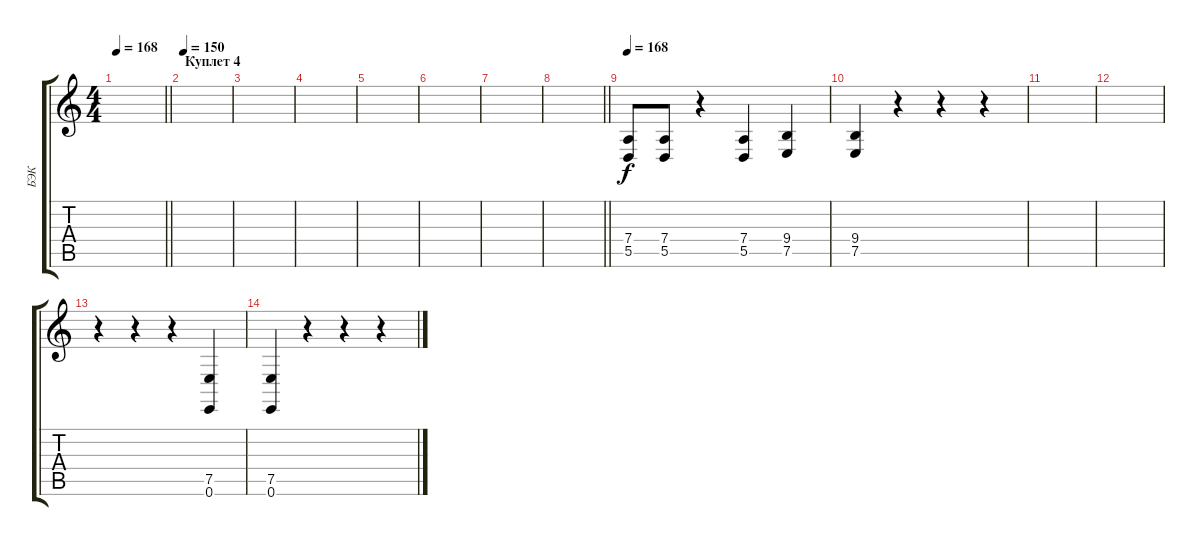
\track ("БЭК" "БЭК") {instrument oboe}
\staff {score tabs}
\tuning (E4 B3 G3 D3 A2 E2) {hide}
\ts (4 4)
\tempo 168
\clef g2
\barLineRight lightlight
\ks c
|
\section ("" "Куплет 4")
\tempo 150
|
|
|
|
|
|
\barLineRight lightlight
|
\section ("" "")
\tempo 168
(7.4 5.5).8 (7.4 5.5).8 r.4 (7.4 5.5).4 (9.4 7.5).4 |
(9.4 7.5).4 r.4 r.4 r.4 |
|
|
r.4 r.4 r.4 (7.5 0.6).4 |
(7.5 0.6).4 r.4 r.4 r.4
